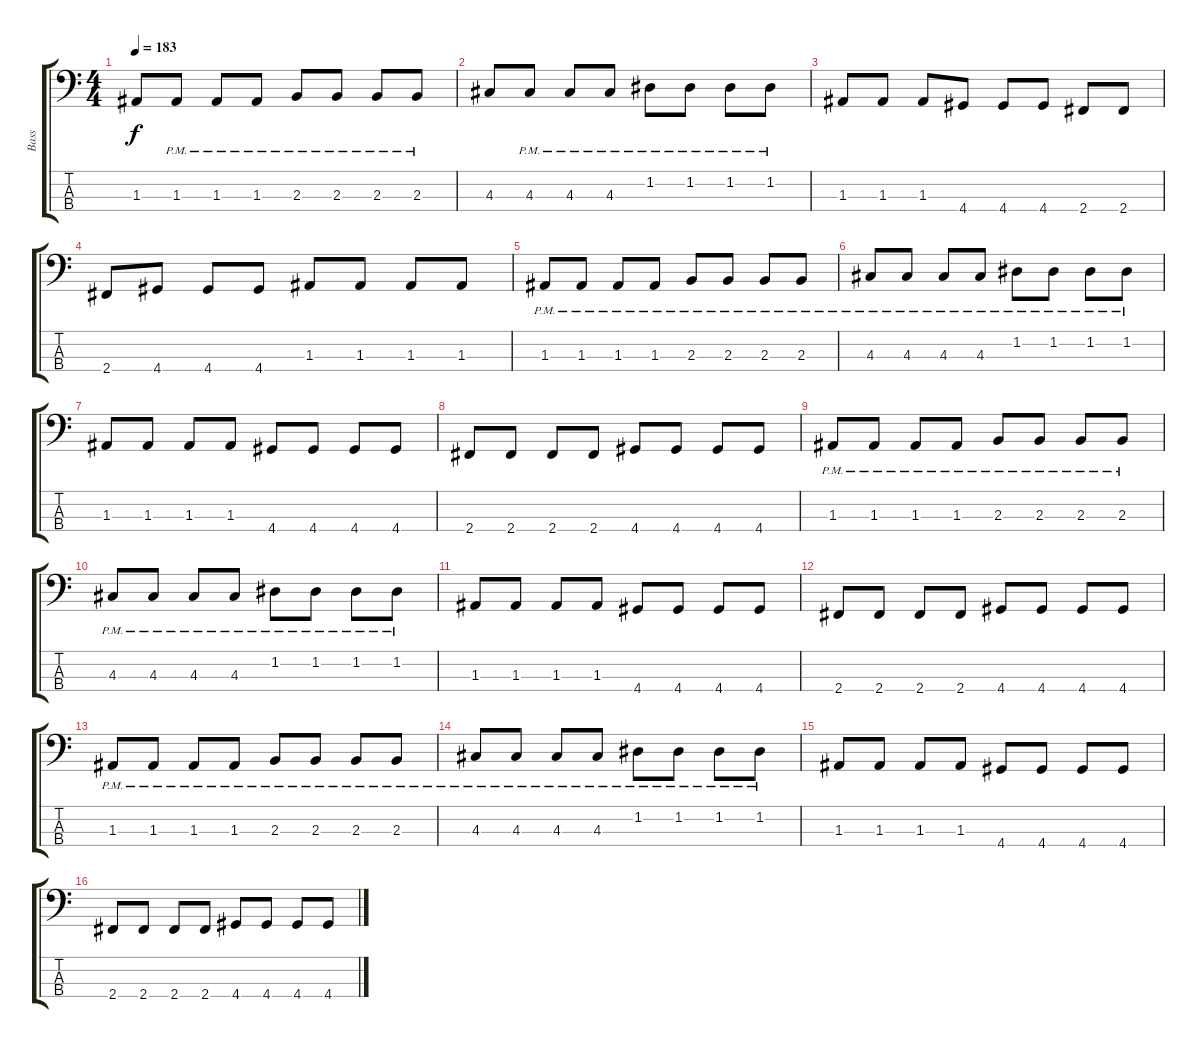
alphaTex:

\track ("Bass" "Bass") {instrument electricbassfinger}
\staff {score tabs}
\tuning (G2 D2 A1 E1) {hide}
\ts (4 4)
\tempo 183
\clef f4
\ks c
1.3.8{dy f} 1.3{pm}.8 1.3{pm}.8 1.3{pm}.8 2.3{pm}.8 2.3{pm}.8 2.3{pm}.8 2.3{pm}.8 |
4.3.8 4.3{pm}.8 4.3{pm}.8 4.3{pm}.8 1.2{pm}.8 1.2{pm}.8 1.2{pm}.8 1.2{pm}.8 |
1.3.8 1.3.8 1.3.8 4.4.8 4.4.8 4.4.8 2.4.8 2.4.8 |
2.4.8 4.4.8 4.4.8 4.4.8 1.3.8 1.3.8 1.3.8 1.3.8 |
1.3{pm}.8 1.3{pm}.8 1.3{pm}.8 1.3{pm}.8 2.3{pm}.8 2.3{pm}.8 2.3{pm}.8 2.3{pm}.8 |
4.3{pm}.8 4.3{pm}.8 4.3{pm}.8 4.3{pm}.8 1.2{pm}.8 1.2{pm}.8 1.2{pm}.8 1.2{pm}.8 |
1.3.8 1.3.8 1.3.8 1.3.8 4.4.8 4.4.8 4.4.8 4.4.8 |
2.4.8 2.4.8 2.4.8 2.4.8 4.4.8 4.4.8 4.4.8 4.4.8 |
1.3{pm}.8 1.3{pm}.8 1.3{pm}.8 1.3{pm}.8 2.3{pm}.8 2.3{pm}.8 2.3{pm}.8 2.3{pm}.8 |
4.3{pm}.8 4.3{pm}.8 4.3{pm}.8 4.3{pm}.8 1.2{pm}.8 1.2{pm}.8 1.2{pm}.8 1.2{pm}.8 |
1.3.8 1.3.8 1.3.8 1.3.8 4.4.8 4.4.8 4.4.8 4.4.8 |
2.4.8 2.4.8 2.4.8 2.4.8 4.4.8 4.4.8 4.4.8 4.4.8 |
1.3{pm}.8 1.3{pm}.8 1.3{pm}.8 1.3{pm}.8 2.3{pm}.8 2.3{pm}.8 2.3{pm}.8 2.3{pm}.8 |
4.3{pm}.8 4.3{pm}.8 4.3{pm}.8 4.3{pm}.8 1.2{pm}.8 1.2{pm}.8 1.2{pm}.8 1.2{pm}.8 |
1.3.8 1.3.8 1.3.8 1.3.8 4.4.8 4.4.8 4.4.8 4.4.8 |
2.4.8 2.4.8 2.4.8 2.4.8 4.4.8 4.4.8 4.4.8 4.4.8
